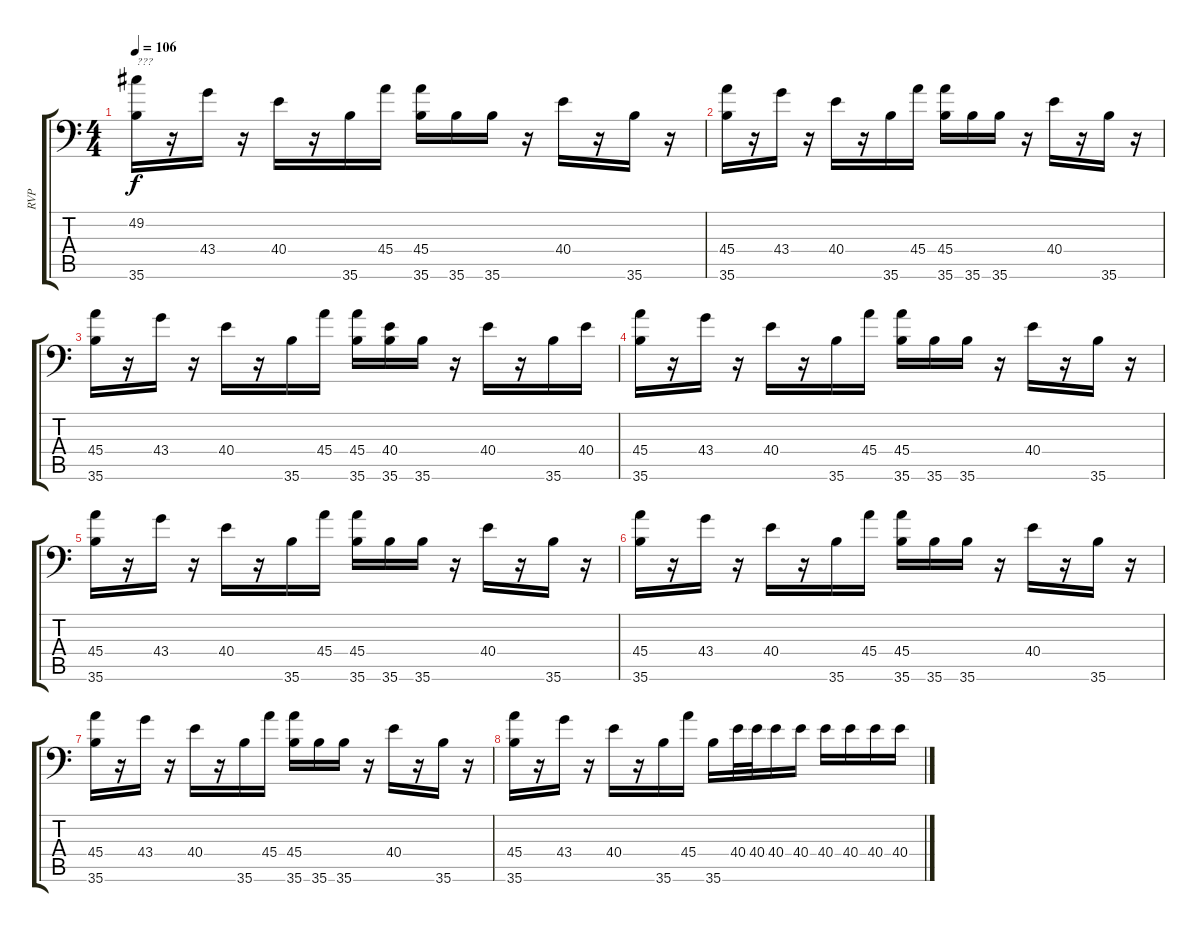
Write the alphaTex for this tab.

\track ("RVP" "RVP") {instrument acousticgrandpiano}
\staff {score tabs}
\tuning (C-1 C-1 C-1 C-1 C-1 C-1) {hide}
\ts (4 4)
\tempo 106
\clef f4
\ks c
(49.2 35.6).16{txt "???" dy f} r.16 43.4.16 r.16 40.4.16 r.16 35.6.16 45.4.16 (45.4 35.6).16 35.6.16 35.6.16 r.16 40.4.16 r.16 35.6.16 r.16 |
(45.4 35.6).16 r.16 43.4.16 r.16 40.4.16 r.16 35.6.16 45.4.16 (45.4 35.6).16 35.6.16 35.6.16 r.16 40.4.16 r.16 35.6.16 r.16 |
(45.4 35.6).16 r.16 43.4.16 r.16 40.4.16 r.16 35.6.16 45.4.16 (45.4 35.6).16 (40.4 35.6).16 35.6.16 r.16 40.4.16 r.16 35.6.16 40.4.16 |
(45.4 35.6).16 r.16 43.4.16 r.16 40.4.16 r.16 35.6.16 45.4.16 (45.4 35.6).16 35.6.16 35.6.16 r.16 40.4.16 r.16 35.6.16 r.16 |
(45.4 35.6).16 r.16 43.4.16 r.16 40.4.16 r.16 35.6.16 45.4.16 (45.4 35.6).16 35.6.16 35.6.16 r.16 40.4.16 r.16 35.6.16 r.16 |
(45.4 35.6).16 r.16 43.4.16 r.16 40.4.16 r.16 35.6.16 45.4.16 (45.4 35.6).16 35.6.16 35.6.16 r.16 40.4.16 r.16 35.6.16 r.16 |
(45.4 35.6).16 r.16 43.4.16 r.16 40.4.16 r.16 35.6.16 45.4.16 (45.4 35.6).16 35.6.16 35.6.16 r.16 40.4.16 r.16 35.6.16 r.16 |
(45.4 35.6).16 r.16 43.4.16 r.16 40.4.16 r.16 35.6.16 45.4.16 35.6.16 40.4.32 40.4.32 40.4.16 40.4.16 40.4.16 40.4.16 40.4.16 40.4.16
